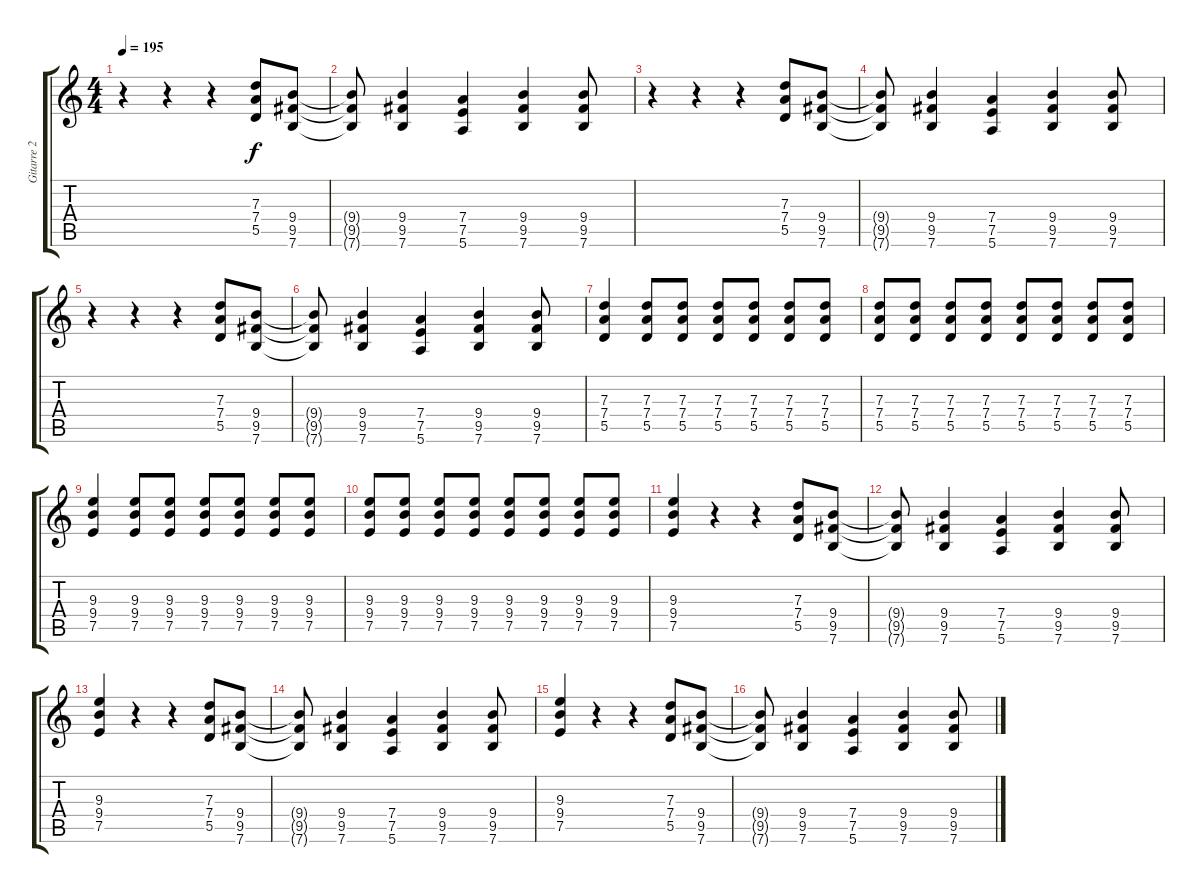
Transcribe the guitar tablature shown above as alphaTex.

\track ("Gitarre 2" "Gitarre 2") {instrument distortionguitar}
\staff {score tabs}
\tuning (E4 B3 G3 D3 A2 E2) {hide}
\ts (4 4)
\tempo 195
\clef g2
\ks c
r.4{dy f} r.4 r.4 (7.3 7.4 5.5).8 (9.4 9.5 7.6).8 |
(9.4{t} 9.5{t} 7.6{t}).8 (9.4 9.5 7.6).4 (7.4 7.5 5.6).4 (9.4 9.5 7.6).4 (9.4 9.5 7.6).8 |
r.4 r.4 r.4 (7.3 7.4 5.5).8 (9.4 9.5 7.6).8 |
(9.4{t} 9.5{t} 7.6{t}).8 (9.4 9.5 7.6).4 (7.4 7.5 5.6).4 (9.4 9.5 7.6).4 (9.4 9.5 7.6).8 |
r.4 r.4 r.4 (7.3 7.4 5.5).8 (9.4 9.5 7.6).8 |
(9.4{t} 9.5{t} 7.6{t}).8 (9.4 9.5 7.6).4 (7.4 7.5 5.6).4 (9.4 9.5 7.6).4 (9.4 9.5 7.6).8 |
(7.3 7.4 5.5).4 (7.3 7.4 5.5).8 (7.3 7.4 5.5).8 (7.3 7.4 5.5).8 (7.3 7.4 5.5).8 (7.3 7.4 5.5).8 (7.3 7.4 5.5).8 |
(7.3 7.4 5.5).8 (7.3 7.4 5.5).8 (7.3 7.4 5.5).8 (7.3 7.4 5.5).8 (7.3 7.4 5.5).8 (7.3 7.4 5.5).8 (7.3 7.4 5.5).8 (7.3 7.4 5.5).8 |
(9.3 9.4 7.5).4 (9.3 9.4 7.5).8 (9.3 9.4 7.5).8 (9.3 9.4 7.5).8 (9.3 9.4 7.5).8 (9.3 9.4 7.5).8 (9.3 9.4 7.5).8 |
(9.3 9.4 7.5).8 (9.3 9.4 7.5).8 (9.3 9.4 7.5).8 (9.3 9.4 7.5).8 (9.3 9.4 7.5).8 (9.3 9.4 7.5).8 (9.3 9.4 7.5).8 (9.3 9.4 7.5).8 |
(9.3 9.4 7.5).4 r.4 r.4 (7.3 7.4 5.5).8 (9.4 9.5 7.6).8 |
(9.4{t} 9.5{t} 7.6{t}).8 (9.4 9.5 7.6).4 (7.4 7.5 5.6).4 (9.4 9.5 7.6).4 (9.4 9.5 7.6).8 |
(9.3 9.4 7.5).4 r.4 r.4 (7.3 7.4 5.5).8 (9.4 9.5 7.6).8 |
(9.4{t} 9.5{t} 7.6{t}).8 (9.4 9.5 7.6).4 (7.4 7.5 5.6).4 (9.4 9.5 7.6).4 (9.4 9.5 7.6).8 |
(9.3 9.4 7.5).4 r.4 r.4 (7.3 7.4 5.5).8 (9.4 9.5 7.6).8 |
(9.4{t} 9.5{t} 7.6{t}).8 (9.4 9.5 7.6).4 (7.4 7.5 5.6).4 (9.4 9.5 7.6).4 (9.4 9.5 7.6).8
